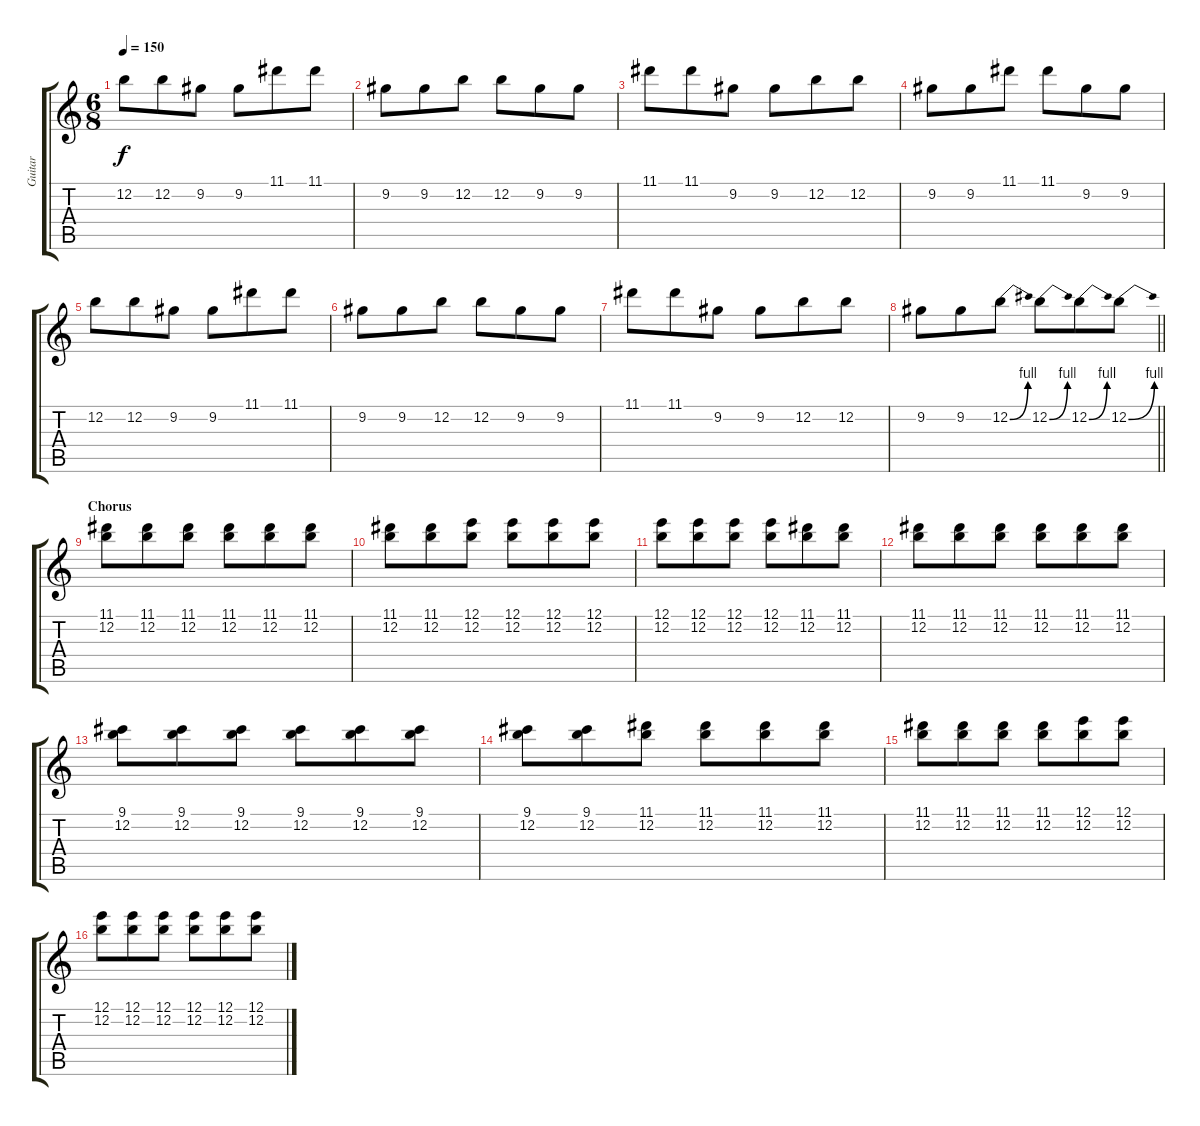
\track ("Guitar" "Guitar") {instrument overdrivenguitar}
\staff {score tabs}
\tuning (E4 B3 G3 D3 A2 E2) {hide}
\ts (6 8)
\tempo 150
\clef g2
\ks c
12.2.8{dy f} 12.2.8 9.2.8 9.2.8 11.1.8 11.1.8 |
9.2.8 9.2.8 12.2.8 12.2.8 9.2.8 9.2.8 |
11.1.8 11.1.8 9.2.8 9.2.8 12.2.8 12.2.8 |
9.2.8 9.2.8 11.1.8 11.1.8 9.2.8 9.2.8 |
12.2.8 12.2.8 9.2.8 9.2.8 11.1.8 11.1.8 |
9.2.8 9.2.8 12.2.8 12.2.8 9.2.8 9.2.8 |
11.1.8 11.1.8 9.2.8 9.2.8 12.2.8 12.2.8 |
\barLineRight lightlight
9.2.8 9.2.8 12.2{be (bend 0 0 60 4)}.8 12.2{be (bend 0 0 60 4)}.8 12.2{be (bend 0 0 60 4)}.8 12.2{be (bend 0 0 60 4)}.8 |
\section ("" "Chorus")
(11.1 12.2).8 (11.1 12.2).8 (11.1 12.2).8 (11.1 12.2).8 (11.1 12.2).8 (11.1 12.2).8 |
(11.1 12.2).8 (11.1 12.2).8 (12.1 12.2).8 (12.1 12.2).8 (12.1 12.2).8 (12.1 12.2).8 |
(12.1 12.2).8 (12.1 12.2).8 (12.1 12.2).8 (12.1 12.2).8 (11.1 12.2).8 (11.1 12.2).8 |
(11.1 12.2).8 (11.1 12.2).8 (11.1 12.2).8 (11.1 12.2).8 (11.1 12.2).8 (11.1 12.2).8 |
(9.1 12.2).8 (9.1 12.2).8 (9.1 12.2).8 (9.1 12.2).8 (9.1 12.2).8 (9.1 12.2).8 |
(9.1 12.2).8 (9.1 12.2).8 (11.1 12.2).8 (11.1 12.2).8 (11.1 12.2).8 (11.1 12.2).8 |
(11.1 12.2).8 (11.1 12.2).8 (11.1 12.2).8 (11.1 12.2).8 (12.1 12.2).8 (12.1 12.2).8 |
(12.1 12.2).8 (12.1 12.2).8 (12.1 12.2).8 (12.1 12.2).8 (12.1 12.2).8 (12.1 12.2).8
